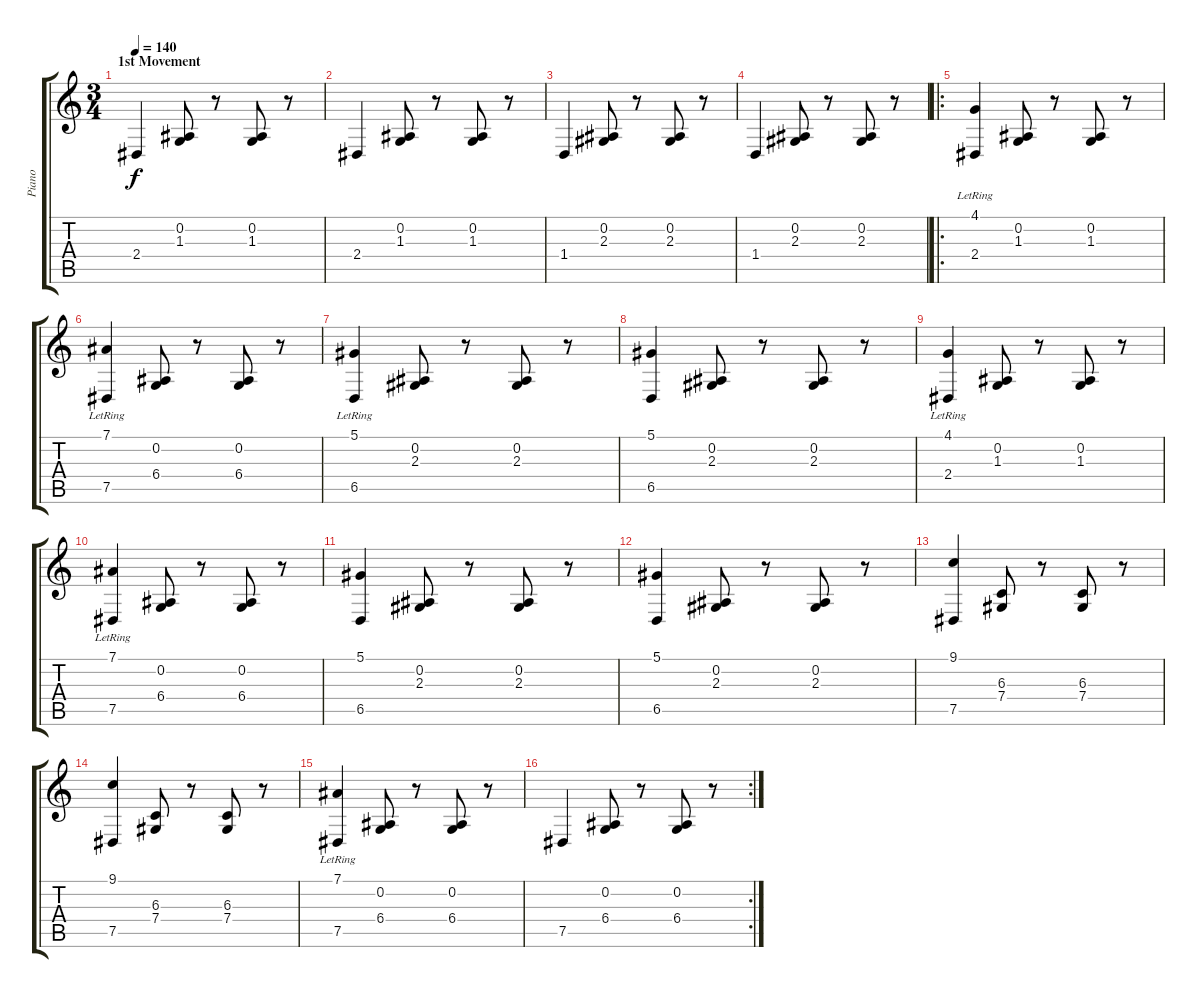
\track ("Piano" "Piano") {instrument acousticgrandpiano}
\staff {score tabs}
\tuning (Eb4 Bb3 Gb3 Db3 Ab2 Eb2) {hide}
\ts (3 4)
\section ("" "1st Movement")
\tempo 140
\clef g2
\ks c
2.4.4{dy f instrument acousticgrandpiano} (0.2 1.3).8 r.8 (0.2 1.3).8 r.8 |
2.4.4 (0.2 1.3).8 r.8 (0.2 1.3).8 r.8 |
1.4.4 (0.2 2.3).8 r.8 (0.2 2.3).8 r.8 |
1.4.4 (0.2 2.3).8 r.8 (0.2 2.3).8 r.8 |
\ro
(4.1{lr} 2.4).4 (0.2 1.3).8 r.8 (0.2 1.3).8 r.8 |
(7.1{lr} 7.5).4 (0.2 6.4).8 r.8 (0.2 6.4).8 r.8 |
(5.1{lr} 6.5).4 (0.2 2.3).8 r.8 (0.2 2.3).8 r.8 |
(5.1 6.5).4 (0.2 2.3).8 r.8 (0.2 2.3).8 r.8 |
(4.1{lr} 2.4).4 (0.2 1.3).8 r.8 (0.2 1.3).8 r.8 |
(7.1{lr} 7.5).4 (0.2 6.4).8 r.8 (0.2 6.4).8 r.8 |
(5.1 6.5).4 (0.2 2.3).8 r.8 (0.2 2.3).8 r.8 |
(5.1 6.5).4 (0.2 2.3).8 r.8 (0.2 2.3).8 r.8 |
(9.1 7.5).4 (6.3 7.4).8 r.8 (6.3 7.4).8 r.8 |
(9.1 7.5).4 (6.3 7.4).8 r.8 (6.3 7.4).8 r.8 |
(7.1{lr} 7.5).4 (0.2 6.4).8 r.8 (0.2 6.4).8 r.8 |
\rc 2
7.5.4 (0.2 6.4).8 r.8 (0.2 6.4).8 r.8
